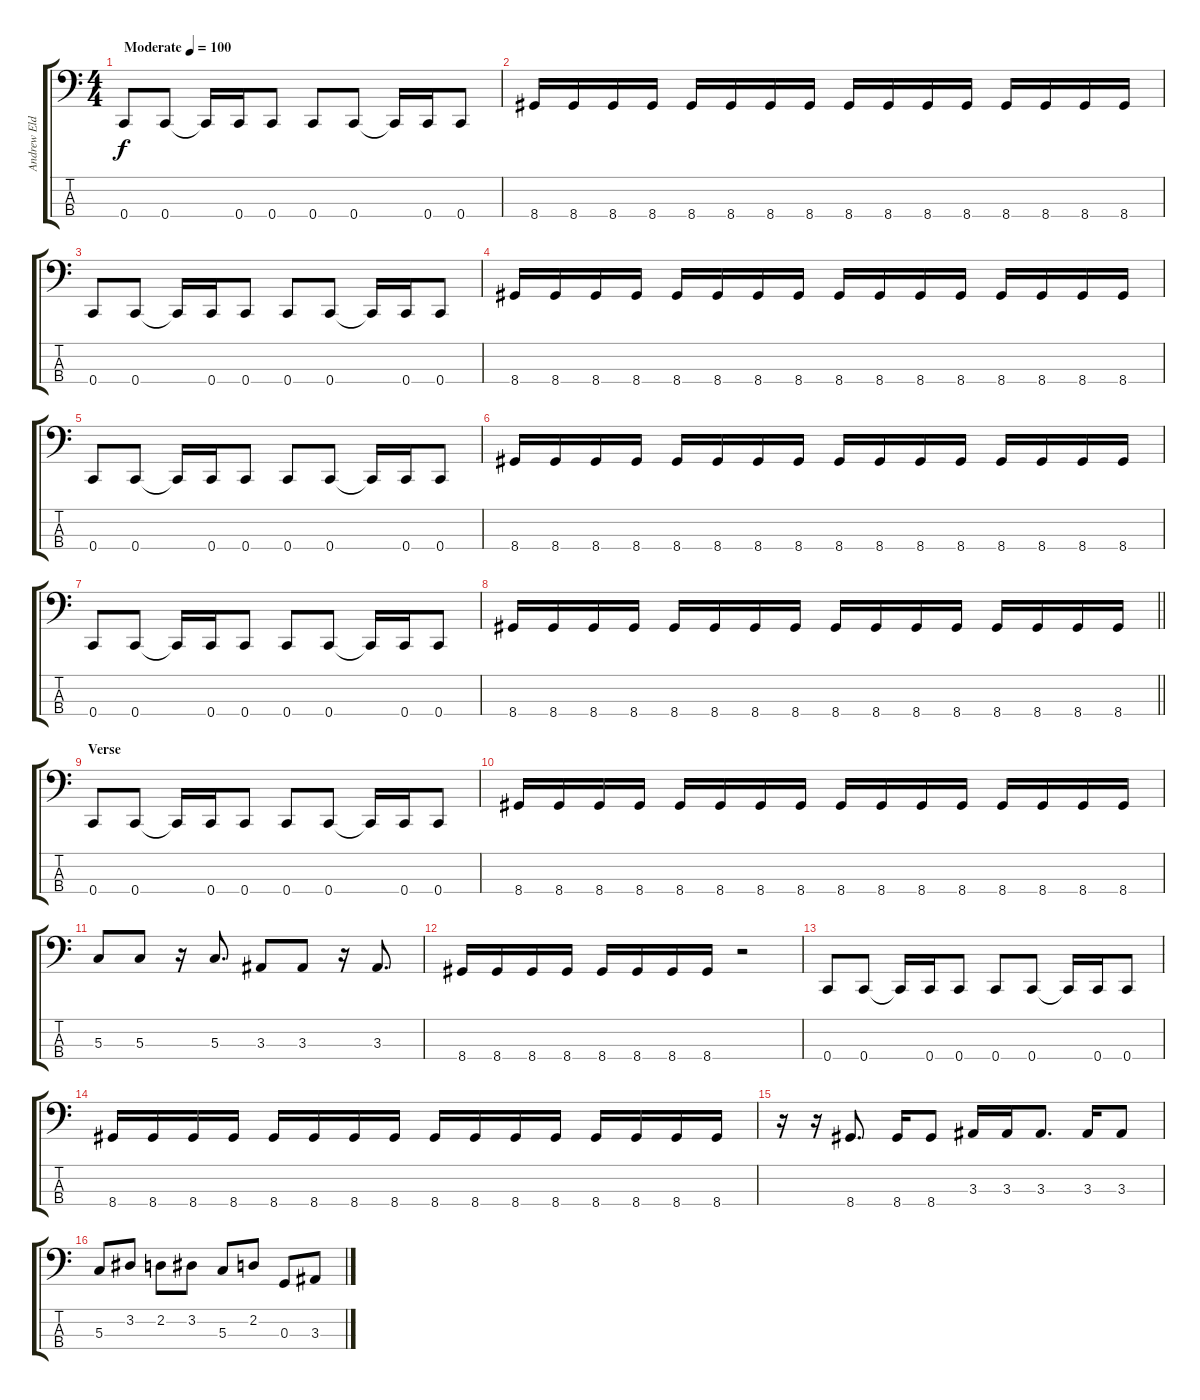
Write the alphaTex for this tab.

\track ("Andrew Elderbaum" "Andrew Eld") {instrument electricbasspick}
\staff {score tabs}
\tuning (F2 C2 G1 C1) {hide}
\ts (4 4)
\tempo (100 "Moderate")
\clef f4
\ks c
0.4.8{dy f instrument electricbasspick} 0.4.8 0.4{t}.16 0.4.16 0.4.8 0.4.8 0.4.8 0.4{t}.16 0.4.16 0.4.8 |
8.4.16 8.4.16 8.4.16 8.4.16 8.4.16 8.4.16 8.4.16 8.4.16 8.4.16 8.4.16 8.4.16 8.4.16 8.4.16 8.4.16 8.4.16 8.4.16 |
0.4.8 0.4.8 0.4{t}.16 0.4.16 0.4.8 0.4.8 0.4.8 0.4{t}.16 0.4.16 0.4.8 |
8.4.16 8.4.16 8.4.16 8.4.16 8.4.16 8.4.16 8.4.16 8.4.16 8.4.16 8.4.16 8.4.16 8.4.16 8.4.16 8.4.16 8.4.16 8.4.16 |
0.4.8 0.4.8 0.4{t}.16 0.4.16 0.4.8 0.4.8 0.4.8 0.4{t}.16 0.4.16 0.4.8 |
8.4.16 8.4.16 8.4.16 8.4.16 8.4.16 8.4.16 8.4.16 8.4.16 8.4.16 8.4.16 8.4.16 8.4.16 8.4.16 8.4.16 8.4.16 8.4.16 |
0.4.8 0.4.8 0.4{t}.16 0.4.16 0.4.8 0.4.8 0.4.8 0.4{t}.16 0.4.16 0.4.8 |
\barLineRight lightlight
8.4.16 8.4.16 8.4.16 8.4.16 8.4.16 8.4.16 8.4.16 8.4.16 8.4.16 8.4.16 8.4.16 8.4.16 8.4.16 8.4.16 8.4.16 8.4.16 |
\section ("" "Verse")
0.4.8 0.4.8 0.4{t}.16 0.4.16 0.4.8 0.4.8 0.4.8 0.4{t}.16 0.4.16 0.4.8 |
8.4.16 8.4.16 8.4.16 8.4.16 8.4.16 8.4.16 8.4.16 8.4.16 8.4.16 8.4.16 8.4.16 8.4.16 8.4.16 8.4.16 8.4.16 8.4.16 |
5.3.8 5.3.8 r.16 5.3.8{d} 3.3.8 3.3.8 r.16 3.3.8{d} |
8.4.16 8.4.16 8.4.16 8.4.16 8.4.16 8.4.16 8.4.16 8.4.16 r.2 |
0.4.8 0.4.8 0.4{t}.16 0.4.16 0.4.8 0.4.8 0.4.8 0.4{t}.16 0.4.16 0.4.8 |
8.4.16 8.4.16 8.4.16 8.4.16 8.4.16 8.4.16 8.4.16 8.4.16 8.4.16 8.4.16 8.4.16 8.4.16 8.4.16 8.4.16 8.4.16 8.4.16 |
r.16 r.16 8.4.8{d} 8.4.16 8.4.8 3.3.16 3.3.16 3.3.8{d} 3.3.16 3.3.8 |
5.3.8 3.2.8 2.2.8 3.2.8 5.3.8 2.2.8 0.3.8 3.3.8
